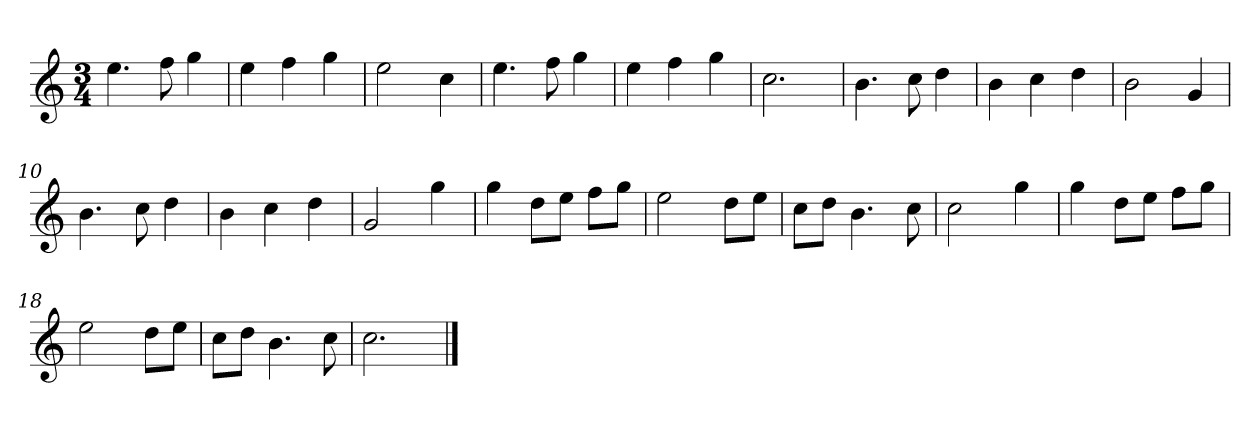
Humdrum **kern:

**kern
*part1
*staff1
*k[]
*M3/4
*MM120
=1
4.ee
8ff
4gg
=2
4ee
4ff
4gg
=3
2ee
4cc
=4
4.ee
8ff
4gg
=5
4ee
4ff
4gg
=6
2.cc
=7
4.b
8cc
4dd
=8
4b
4cc
4dd
=9
2b
4g
=10
4.b
8cc
4dd
=11
4b
4cc
4dd
=12
2g
4gg
=13
4gg
8ddL
8eeJ
8ffL
8ggJ
=14
2ee
8ddL
8eeJ
=15
8ccL
8ddJ
4.b
8cc
=16
2cc
4gg
=17
4gg
8ddL
8eeJ
8ffL
8ggJ
=18
2ee
8ddL
8eeJ
=19
8ccL
8ddJ
4.b
8cc
=20
2.cc
==
*-
